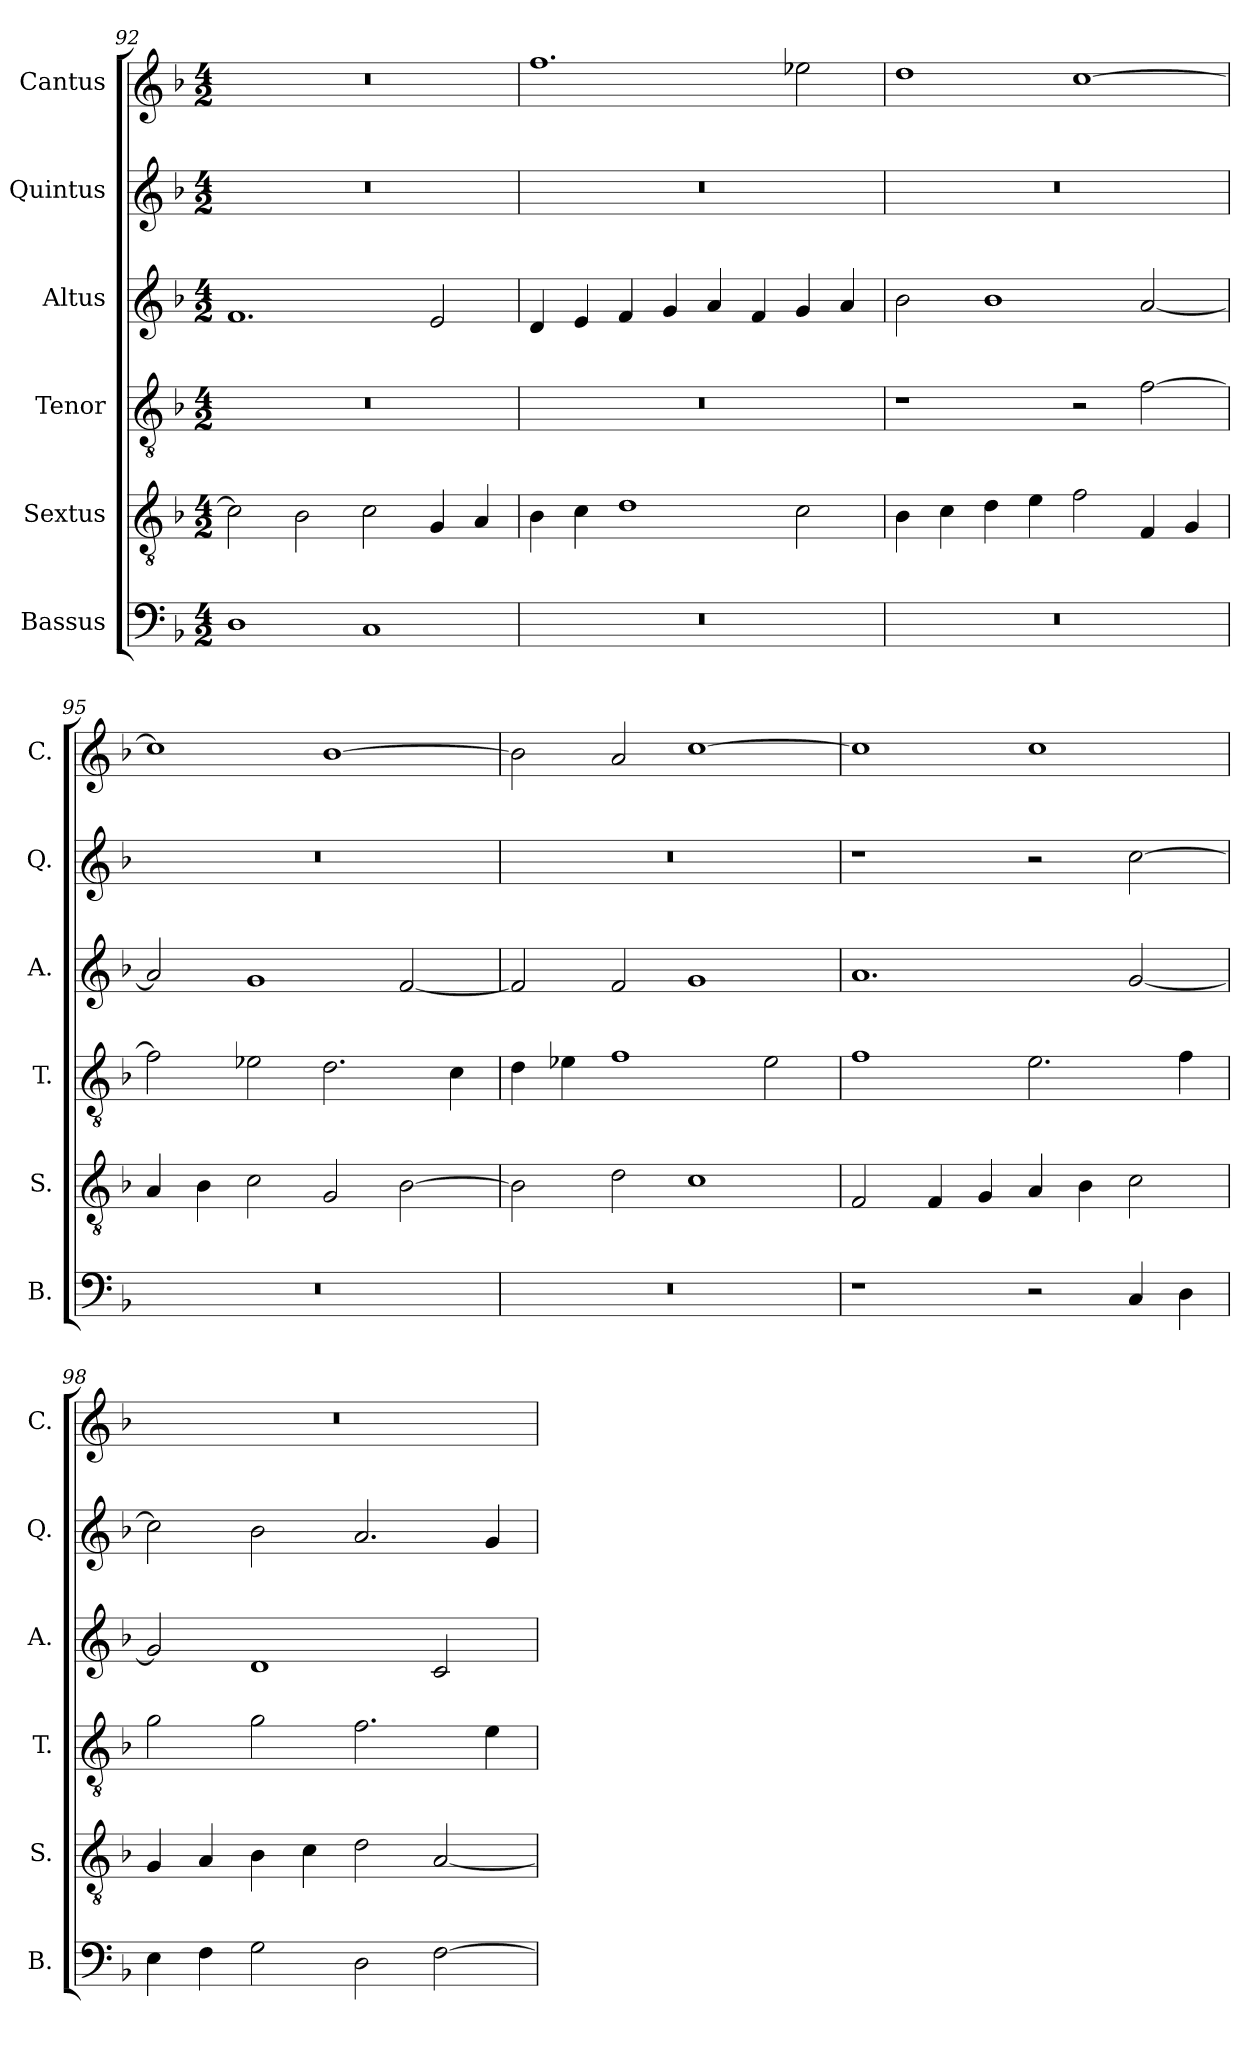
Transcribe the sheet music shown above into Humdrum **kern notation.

**kern	**kern	**kern	**kern	**kern	**kern
*part6	*part5	*part4	*part3	*part2	*part1
*staff6	*staff5	*staff4	*staff3	*staff2	*staff1
*I"Bassus	*I"Sextus	*I"Tenor	*I"Altus	*I"Quintus	*I"Cantus
*I'B.	*I'S.	*I'T.	*I'A.	*I'Q.	*I'C.
*clefF4	*clefGv2	*clefGv2	*clefG2	*clefG2	*clefG2
*k[b-]	*k[b-]	*k[b-]	*k[b-]	*k[b-]	*k[b-]
*M4/2	*M4/2	*M4/2	*M4/2	*M4/2	*M4/2
=92	=92	=92	=92	=92	=92
1D	2c\]	0r	1.f	0r	0r
.	2B-\	.	.	.	.
1C	2c\	.	.	.	.
.	4G/	.	2e/	.	.
.	4A/	.	.	.	.
=93	=93	=93	=93	=93	=93
0r	4B-\	0r	4d/	0r	1.ff
.	4c\	.	4e/	.	.
.	1d	.	4f/	.	.
.	.	.	4g/	.	.
.	.	.	4a/	.	.
.	.	.	4f/	.	.
.	2c\	.	4g/	.	2ee-X\
.	.	.	4a/	.	.
=94	=94	=94	=94	=94	=94
0r	4B-\	1r	2b-\	0r	1dd
.	4c\	.	.	.	.
.	4d\	.	1b-	.	.
.	4e\	.	.	.	.
.	2f\	2r	.	.	[1cc
.	4F/	[2f\	[2a/	.	.
.	4G/	.	.	.	.
=95	=95	=95	=95	=95	=95
0r	4A/	2f\]	2a/]	0r	1cc]
.	4B-\	.	.	.	.
.	2c\	2e-X\	1g	.	.
.	2G/	2.d\	.	.	[1b-
.	[2B-\	.	[2f/	.	.
.	.	4c\	.	.	.
!!LO:LB:g=z
=96	=96	=96	=96	=96	=96
0r	2B-\]	4d\	2f/]	0r	2b-\]
.	.	4e-X\	.	.	.
.	2d\	1f	2f/	.	2a/
.	1c	.	1g	.	[1cc
.	.	2e-\	.	.	.
=97	=97	=97	=97	=97	=97
1r	2F/	1f	1.a	1r	1cc]
.	4F/	.	.	.	.
.	4G/	.	.	.	.
2r	4A/	2.e\	.	2r	1cc
.	4B-\	.	.	.	.
4C/	2c\	.	[2g/	[2cc\	.
4D\	.	4f\	.	.	.
=98	=98	=98	=98	=98	=98
4E\	4G/	2g\	2g/]	2cc\]	0r
4F\	4A/	.	.	.	.
2G\	4B-\	2g\	1d	2b-\	.
.	4c\	.	.	.	.
2D\	2d\	2.f\	.	2.a/	.
[2F\	[2A/	.	2c/	.	.
.	.	4e\	.	4g/	.
=	=	=	=	=	=
*-	*-	*-	*-	*-	*-
